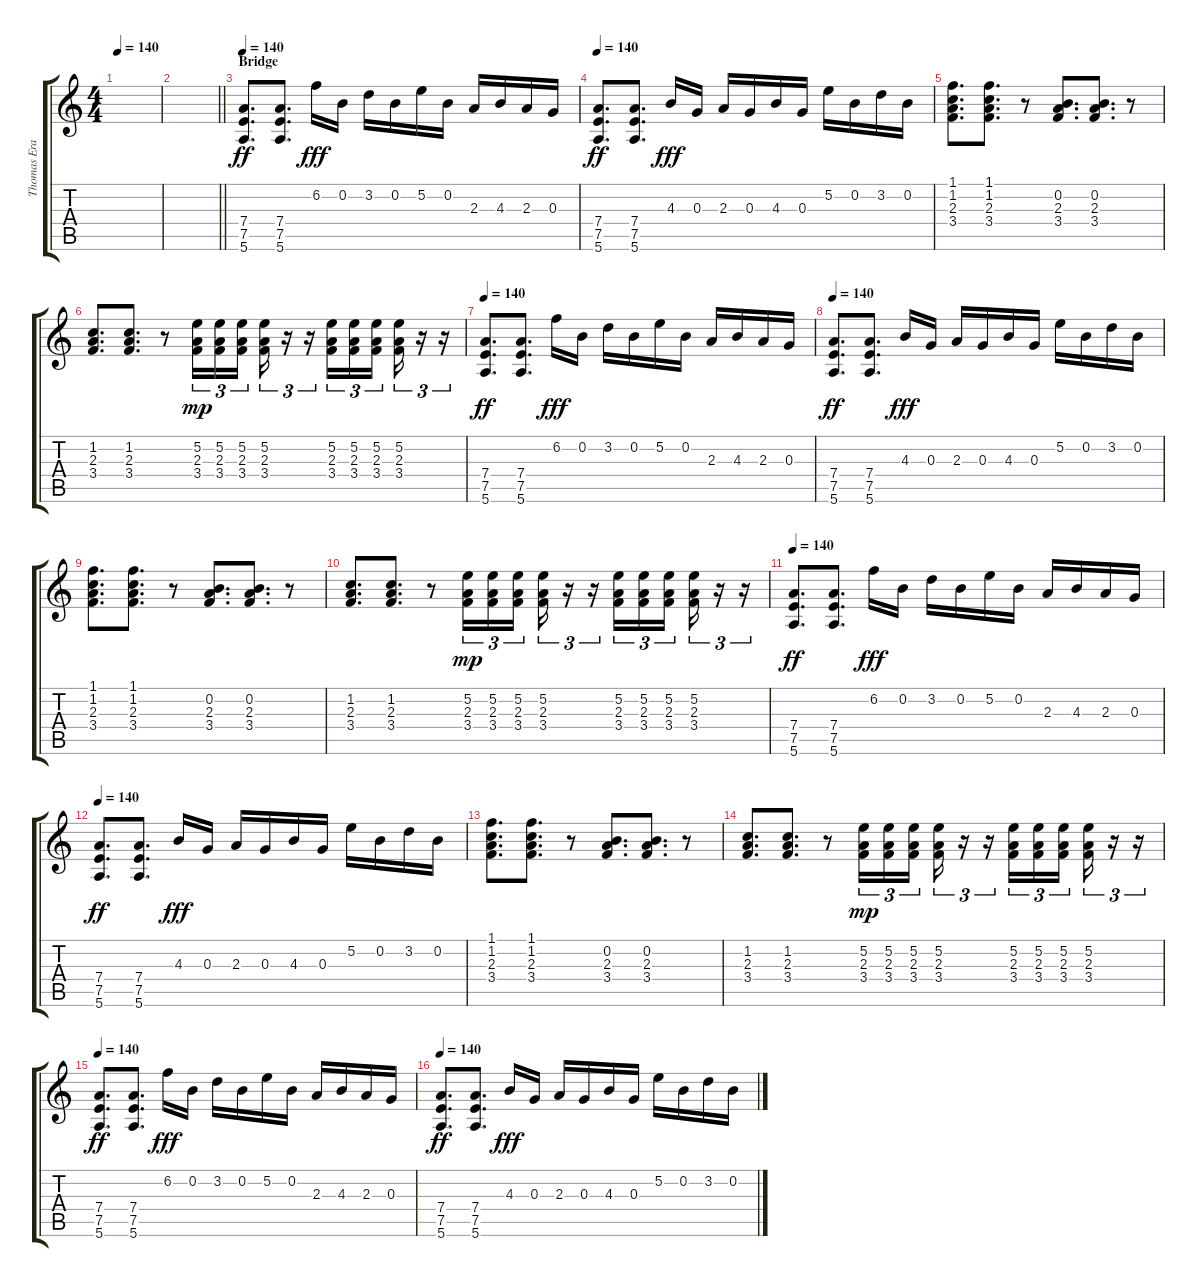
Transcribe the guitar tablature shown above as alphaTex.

\track ("Thomas Erak overdubs" "Thomas Era") {instrument overdrivenguitar}
\staff {score tabs}
\tuning (E4 B3 G3 D3 A2 E2) {hide}
\ts (4 4)
\tempo 140
\clef g2
\ks c
|
\barLineRight lightlight
|
\section ("" "Bridge")
\tempo 140
(7.4 7.5 5.6).8{d dy ff balance 16} (7.4 7.5 5.6).8{d} 6.2.16{dy fff} 0.2.16 3.2.16 0.2.16 5.2.16 0.2.16 2.3.16 4.3.16 2.3.16 0.3.16 |
\tempo 140
(7.4 7.5 5.6).8{d dy ff balance 16} (7.4 7.5 5.6).8{d} 4.3.16{dy fff} 0.3.16 2.3.16 0.3.16 4.3.16 0.3.16 5.2.16 0.2.16 3.2.16 0.2.16 |
(1.1 1.2 2.3 3.4).8{d} (1.1 1.2 2.3 3.4).8{d} r.8 (0.2 2.3 3.4).8{d} (0.2 2.3 3.4).8{d} r.8 |
(1.2 2.3 3.4).8{d} (1.2 2.3 3.4).8{d} r.8 (5.2 2.3 3.4).16{tu (3 2) dy mp} (5.2 2.3 3.4).16{tu (3 2)} (5.2 2.3 3.4).16{tu (3 2) beam splitsecondary} (5.2 2.3 3.4).16{tu (3 2)} r.16{tu (3 2)} r.16{tu (3 2)} (5.2 2.3 3.4).16{tu (3 2)} (5.2 2.3 3.4).16{tu (3 2)} (5.2 2.3 3.4).16{tu (3 2) beam splitsecondary} (5.2 2.3 3.4).16{tu (3 2)} r.16{tu (3 2)} r.16{tu (3 2)} |
\tempo 140
(7.4 7.5 5.6).8{d dy ff balance 16} (7.4 7.5 5.6).8{d} 6.2.16{dy fff} 0.2.16 3.2.16 0.2.16 5.2.16 0.2.16 2.3.16 4.3.16 2.3.16 0.3.16 |
\tempo 140
(7.4 7.5 5.6).8{d dy ff balance 16} (7.4 7.5 5.6).8{d} 4.3.16{dy fff} 0.3.16 2.3.16 0.3.16 4.3.16 0.3.16 5.2.16 0.2.16 3.2.16 0.2.16 |
(1.1 1.2 2.3 3.4).8{d} (1.1 1.2 2.3 3.4).8{d} r.8 (0.2 2.3 3.4).8{d} (0.2 2.3 3.4).8{d} r.8 |
(1.2 2.3 3.4).8{d} (1.2 2.3 3.4).8{d} r.8 (5.2 2.3 3.4).16{tu (3 2) dy mp} (5.2 2.3 3.4).16{tu (3 2)} (5.2 2.3 3.4).16{tu (3 2) beam splitsecondary} (5.2 2.3 3.4).16{tu (3 2)} r.16{tu (3 2)} r.16{tu (3 2)} (5.2 2.3 3.4).16{tu (3 2)} (5.2 2.3 3.4).16{tu (3 2)} (5.2 2.3 3.4).16{tu (3 2) beam splitsecondary} (5.2 2.3 3.4).16{tu (3 2)} r.16{tu (3 2)} r.16{tu (3 2)} |
\tempo 140
(7.4 7.5 5.6).8{d dy ff balance 16} (7.4 7.5 5.6).8{d} 6.2.16{dy fff} 0.2.16 3.2.16 0.2.16 5.2.16 0.2.16 2.3.16 4.3.16 2.3.16 0.3.16 |
\tempo 140
(7.4 7.5 5.6).8{d dy ff balance 16} (7.4 7.5 5.6).8{d} 4.3.16{dy fff} 0.3.16 2.3.16 0.3.16 4.3.16 0.3.16 5.2.16 0.2.16 3.2.16 0.2.16 |
(1.1 1.2 2.3 3.4).8{d} (1.1 1.2 2.3 3.4).8{d} r.8 (0.2 2.3 3.4).8{d} (0.2 2.3 3.4).8{d} r.8 |
(1.2 2.3 3.4).8{d} (1.2 2.3 3.4).8{d} r.8 (5.2 2.3 3.4).16{tu (3 2) dy mp} (5.2 2.3 3.4).16{tu (3 2)} (5.2 2.3 3.4).16{tu (3 2) beam splitsecondary} (5.2 2.3 3.4).16{tu (3 2)} r.16{tu (3 2)} r.16{tu (3 2)} (5.2 2.3 3.4).16{tu (3 2)} (5.2 2.3 3.4).16{tu (3 2)} (5.2 2.3 3.4).16{tu (3 2) beam splitsecondary} (5.2 2.3 3.4).16{tu (3 2)} r.16{tu (3 2)} r.16{tu (3 2)} |
\tempo 140
(7.4 7.5 5.6).8{d dy ff balance 16} (7.4 7.5 5.6).8{d} 6.2.16{dy fff} 0.2.16 3.2.16 0.2.16 5.2.16 0.2.16 2.3.16 4.3.16 2.3.16 0.3.16 |
\tempo 140
(7.4 7.5 5.6).8{d dy ff balance 16} (7.4 7.5 5.6).8{d} 4.3.16{dy fff} 0.3.16 2.3.16 0.3.16 4.3.16 0.3.16 5.2.16 0.2.16 3.2.16 0.2.16
